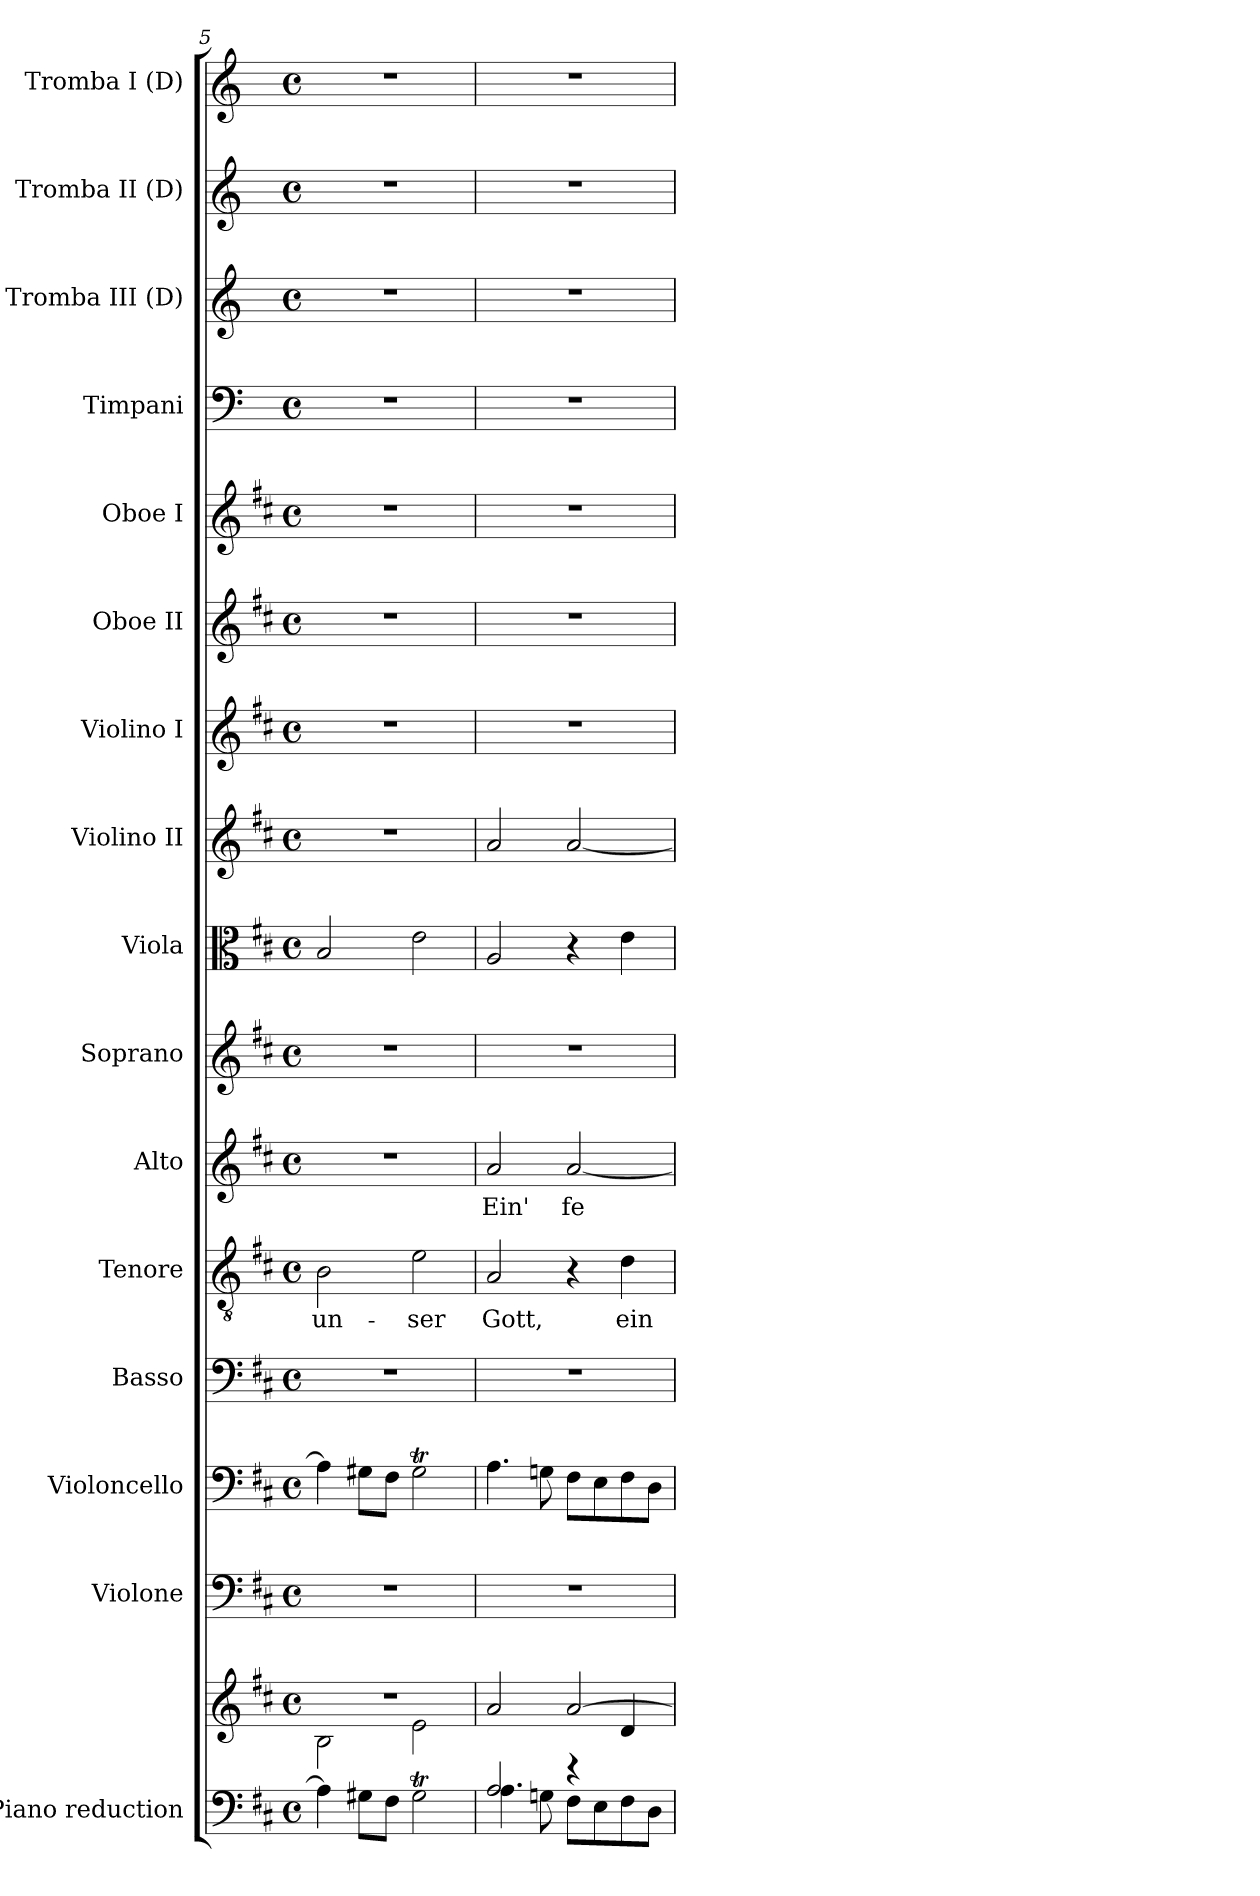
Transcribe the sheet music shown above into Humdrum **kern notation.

**kern	**kern	**kern	**kern	**kern	**kern	**text	**kern	**text	**kern	**kern	**kern	**kern	**kern	**kern	**kern	**kern	**kern	**kern
*part16	*part16	*part15	*part14	*part13	*part12	*part12	*part11	*part11	*part10	*part9	*part8	*part7	*part6	*part5	*part4	*part3	*part2	*part1
*staff17	*staff16	*staff15	*staff14	*staff13	*staff12	*staff12	*staff11	*staff11	*staff10	*staff9	*staff8	*staff7	*staff6	*staff5	*staff4	*staff3	*staff2	*staff1
*I"Piano reduction	*	*I"Violone	*I"Violoncello	*I"Basso	*I"Tenore	*	*I"Alto	*	*I"Soprano	*I"Viola	*I"Violino II	*I"Violino I	*I"Oboe II	*I"Oboe I	*I"Timpani	*I"Tromba III (D)	*I"Tromba II (D)	*I"Tromba I (D)
*I'Pno	*	*	*	*	*	*	*	*	*	*	*	*	*I'Ob	*I'Ob	*I'Timp	*	*	*
*clefF4	*clefG2	*clefF4	*clefF4	*clefF4	*clefGv2	*	*clefG2	*	*clefG2	*clefC3	*clefG2	*clefG2	*clefG2	*clefG2	*clefF4	*clefG2	*clefG2	*clefG2
*	*	*ITrd7c12	*	*	*	*	*	*	*	*	*	*	*	*	*	*ITrd-1c-2	*ITrd-1c-2	*ITrd-1c-2
*k[f#c#]	*k[f#c#]	*k[f#c#]	*k[f#c#]	*k[f#c#]	*k[f#c#]	*	*k[f#c#]	*	*k[f#c#]	*k[f#c#]	*k[f#c#]	*k[f#c#]	*k[f#c#]	*k[f#c#]	*k[]	*k[f#c#]	*k[f#c#]	*k[f#c#]
*M4/4	*M4/4	*M4/4	*M4/4	*M4/4	*M4/4	*	*M4/4	*	*M4/4	*M4/4	*M4/4	*M4/4	*M4/4	*M4/4	*M4/4	*M4/4	*M4/4	*M4/4
*met(c)	*met(c)	*met(c)	*met(c)	*met(c)	*met(c)	*	*met(c)	*	*met(c)	*met(c)	*met(c)	*met(c)	*met(c)	*met(c)	*met(c)	*met(c)	*met(c)	*met(c)
=5	=5	=5	=5	=5	=5	=5	=5	=5	=5	=5	=5	=5	=5	=5	=5	=5	=5	=5
*	*^	*	*	*	*	*	*	*	*	*	*	*	*	*	*	*	*	*
!	!	!	!	!	!	!	!LO:LY:b	!	!	!	!	!	!	!	!	!	!	!	!
4A\]	1r	2B\	1r	4A\]	1r	2B\	un-	1r	.	1r	2B/	1r	1r	1r	1r	1r	1r	1r	1r
8G#X\L	.	.	.	8G#X\L	.	.	.	.	.	.	.	.	.	.	.	.	.	.	.
8F#\J	.	.	.	8F#\J	.	.	.	.	.	.	.	.	.	.	.	.	.	.	.
!	!	!	!	!	!	!	!LO:LY:b	!	!	!	!	!	!	!	!	!	!	!	!
2G#t\	.	2e\	.	2G#t\	.	2e\	ser	.	.	.	2e\	.	.	.	.	.	.	.	.
=6	=6	=6	=6	=6	=6	=6	=6	=6	=6	=6	=6	=6	=6	=6	=6	=6	=6	=6	=6
*^	*	*	*	*	*	*	*	*	*	*	*	*	*	*	*	*	*	*	*
!	!	!	!	!	!	!	!	!LO:LY:b	!	!LO:LY:b	!	!	!	!	!	!	!	!	!	!
2A/	4.A\	2a/	2.ryy	1r	4.A\	1r	2A/	Gott,	2a/	Ein'	1r	2A/	2a/	1r	1r	1r	1r	1r	1r	1r
.	8Gn\	.	.	.	8Gn\	.	.	.	.	.	.	.	.	.	.	.	.	.	.	.
!	!	!	!	!	!	!	!	!	!	!LO:LY:b	!	!	!	!	!	!	!	!	!	!
4r	8F#\L	[>2a/	.	.	8F#\L	.	4r	.	[2a/	fe-	.	4r	[2a/	.	.	.	.	.	.	.
.	8E\	.	.	.	8E\	.	.	.	.	.	.	.	.	.	.	.	.	.	.	.
!	!	!	!	!	!	!	!	!LO:LY:b	!	!	!	!	!	!	!	!	!	!	!	!
4ryy	8F#\	.	4d/	.	8F#\	.	4d\	ein	.	.	.	4e\	.	.	.	.	.	.	.	.
.	8D\J	.	.	.	8D\J	.	.	.	.	.	.	.	.	.	.	.	.	.	.	.
*v	*v	*	*	*	*	*	*	*	*	*	*	*	*	*	*	*	*	*	*	*
*	*v	*v	*	*	*	*	*	*	*	*	*	*	*	*	*	*	*	*	*
=	=	=	=	=	=	=	=	=	=	=	=	=	=	=	=	=	=	=
*-	*-	*-	*-	*-	*-	*-	*-	*-	*-	*-	*-	*-	*-	*-	*-	*-	*-	*-
